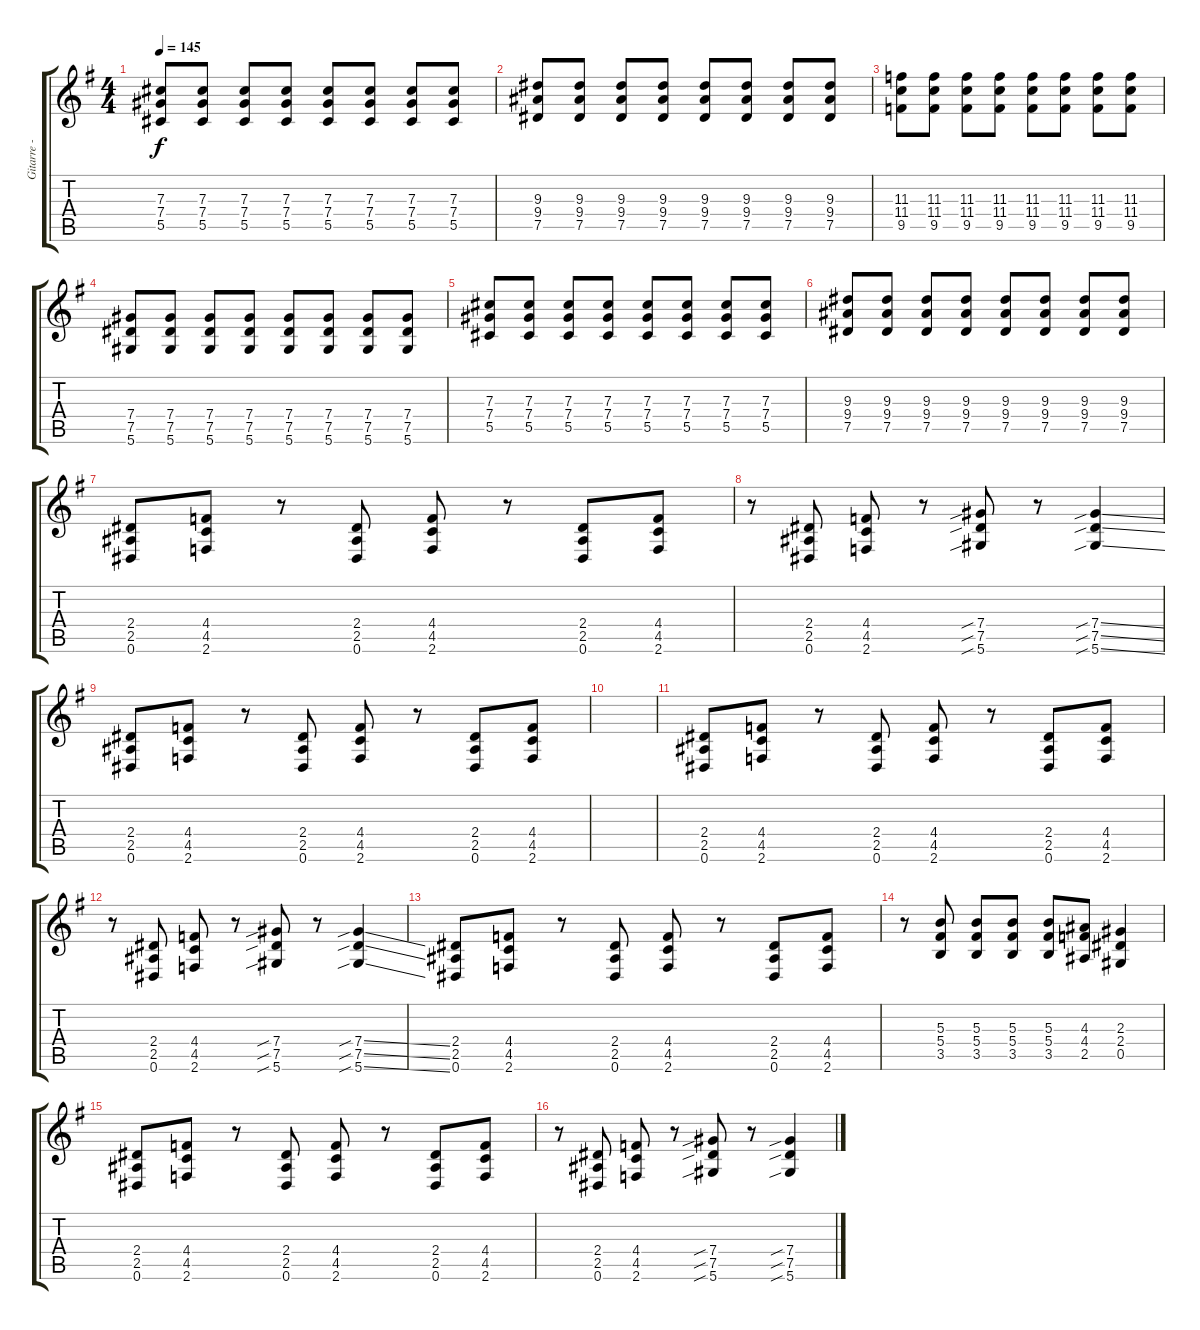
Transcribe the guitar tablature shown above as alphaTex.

\track ("Gitarre - Rodrigo Gonzalez" "Gitarre - ") {instrument distortionguitar}
\staff {score tabs}
\tuning (Eb4 Bb3 Gb3 Db3 Ab2 Eb2) {hide}
\ts (4 4)
\tempo 145
\clef g2
\ks g
(7.3 7.4 5.5).8{dy f} (7.3 7.4 5.5).8 (7.3 7.4 5.5).8 (7.3 7.4 5.5).8 (7.3 7.4 5.5).8 (7.3 7.4 5.5).8 (7.3 7.4 5.5).8 (7.3 7.4 5.5).8 |
(9.3 9.4 7.5).8 (9.3 9.4 7.5).8 (9.3 9.4 7.5).8 (9.3 9.4 7.5).8 (9.3 9.4 7.5).8 (9.3 9.4 7.5).8 (9.3 9.4 7.5).8 (9.3 9.4 7.5).8 |
(11.3 11.4 9.5).8 (11.3 11.4 9.5).8 (11.3 11.4 9.5).8 (11.3 11.4 9.5).8 (11.3 11.4 9.5).8 (11.3 11.4 9.5).8 (11.3 11.4 9.5).8 (11.3 11.4 9.5).8 |
(7.4 7.5 5.6).8 (7.4 7.5 5.6).8 (7.4 7.5 5.6).8 (7.4 7.5 5.6).8 (7.4 7.5 5.6).8 (7.4 7.5 5.6).8 (7.4 7.5 5.6).8 (7.4 7.5 5.6).8 |
(7.3 7.4 5.5).8 (7.3 7.4 5.5).8 (7.3 7.4 5.5).8 (7.3 7.4 5.5).8 (7.3 7.4 5.5).8 (7.3 7.4 5.5).8 (7.3 7.4 5.5).8 (7.3 7.4 5.5).8 |
(9.3 9.4 7.5).8 (9.3 9.4 7.5).8 (9.3 9.4 7.5).8 (9.3 9.4 7.5).8 (9.3 9.4 7.5).8 (9.3 9.4 7.5).8 (9.3 9.4 7.5).8 (9.3 9.4 7.5).8 |
(2.4 2.5 0.6).8 (4.4 4.5 2.6).8 r.8 (2.4 2.5 0.6).8 (4.4 4.5 2.6).8 r.8 (2.4 2.5 0.6).8 (4.4 4.5 2.6).8 |
r.8 (2.4 2.5 0.6).8 (4.4 4.5 2.6).8 r.8 (7.4{sib} 7.5{sib} 5.6{sib}).8 r.8 (7.4{sib ss} 7.5{sib ss} 5.6{sib ss}).4 |
(2.4 2.5 0.6).8 (4.4 4.5 2.6).8 r.8 (2.4 2.5 0.6).8 (4.4 4.5 2.6).8 r.8 (2.4 2.5 0.6).8 (4.4 4.5 2.6).8 |
|
(2.4 2.5 0.6).8 (4.4 4.5 2.6).8 r.8 (2.4 2.5 0.6).8 (4.4 4.5 2.6).8 r.8 (2.4 2.5 0.6).8 (4.4 4.5 2.6).8 |
r.8 (2.4 2.5 0.6).8 (4.4 4.5 2.6).8 r.8 (7.4{sib} 7.5{sib} 5.6{sib}).8 r.8 (7.4{sib ss} 7.5{sib ss} 5.6{sib ss}).4 |
(2.4 2.5 0.6).8 (4.4 4.5 2.6).8 r.8 (2.4 2.5 0.6).8 (4.4 4.5 2.6).8 r.8 (2.4 2.5 0.6).8 (4.4 4.5 2.6).8 |
r.8 (5.3 5.4 3.5).8 (5.3 5.4 3.5).8 (5.3 5.4 3.5).8 (5.3 5.4 3.5).8 (4.3 4.4 2.5).8 (2.3 2.4 0.5).4 |
(2.4 2.5 0.6).8 (4.4 4.5 2.6).8 r.8 (2.4 2.5 0.6).8 (4.4 4.5 2.6).8 r.8 (2.4 2.5 0.6).8 (4.4 4.5 2.6).8 |
r.8 (2.4 2.5 0.6).8 (4.4 4.5 2.6).8 r.8 (7.4{sib} 7.5{sib} 5.6{sib}).8 r.8 (7.4{sib ss} 7.5{sib ss} 5.6{sib ss}).4
